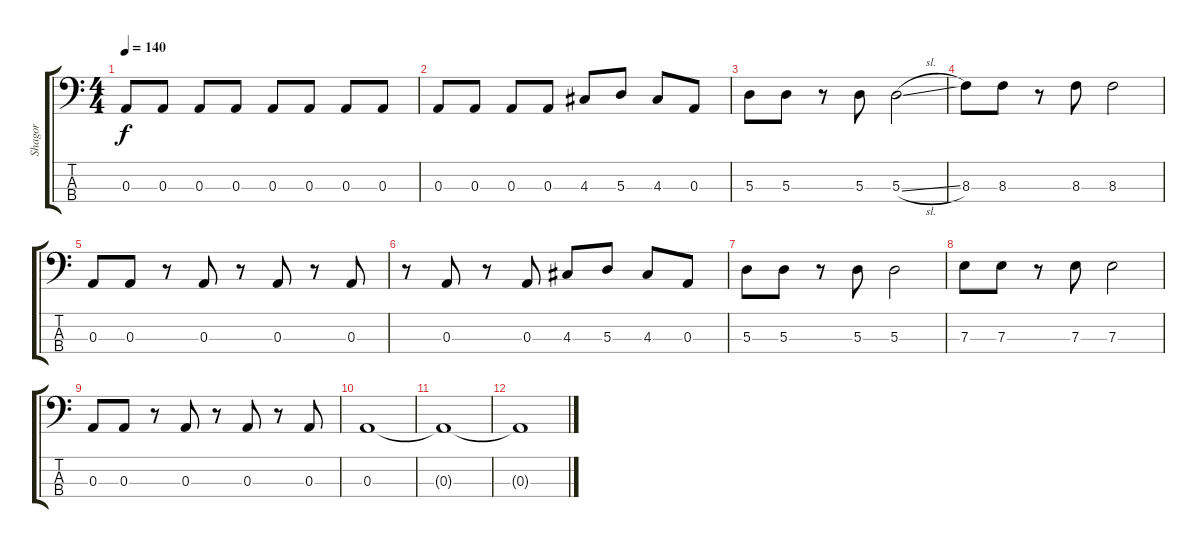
\track ("Shagor" "Shagor") {instrument electricbassfinger}
\staff {score tabs}
\tuning (G2 D2 A1 E1) {hide}
\ts (4 4)
\tempo 140
\clef f4
\ks c
0.3.8{dy f} 0.3.8 0.3.8 0.3.8 0.3.8 0.3.8 0.3.8 0.3.8 |
0.3.8 0.3.8 0.3.8 0.3.8 4.3.8 5.3.8 4.3.8 0.3.8 |
5.3.8 5.3.8 r.8 5.3.8 5.3{sl}.2 |
8.3.8 8.3.8 r.8 8.3.8 8.3.2 |
0.3.8 0.3.8 r.8 0.3.8 r.8 0.3.8 r.8 0.3.8 |
r.8 0.3.8 r.8 0.3.8 4.3.8 5.3.8 4.3.8 0.3.8 |
5.3.8 5.3.8 r.8 5.3.8 5.3.2 |
7.3.8 7.3.8 r.8 7.3.8 7.3.2 |
0.3.8 0.3.8 r.8 0.3.8 r.8 0.3.8 r.8 0.3.8 |
0.3.1 |
0.3{t}.1 |
0.3{t}.1
